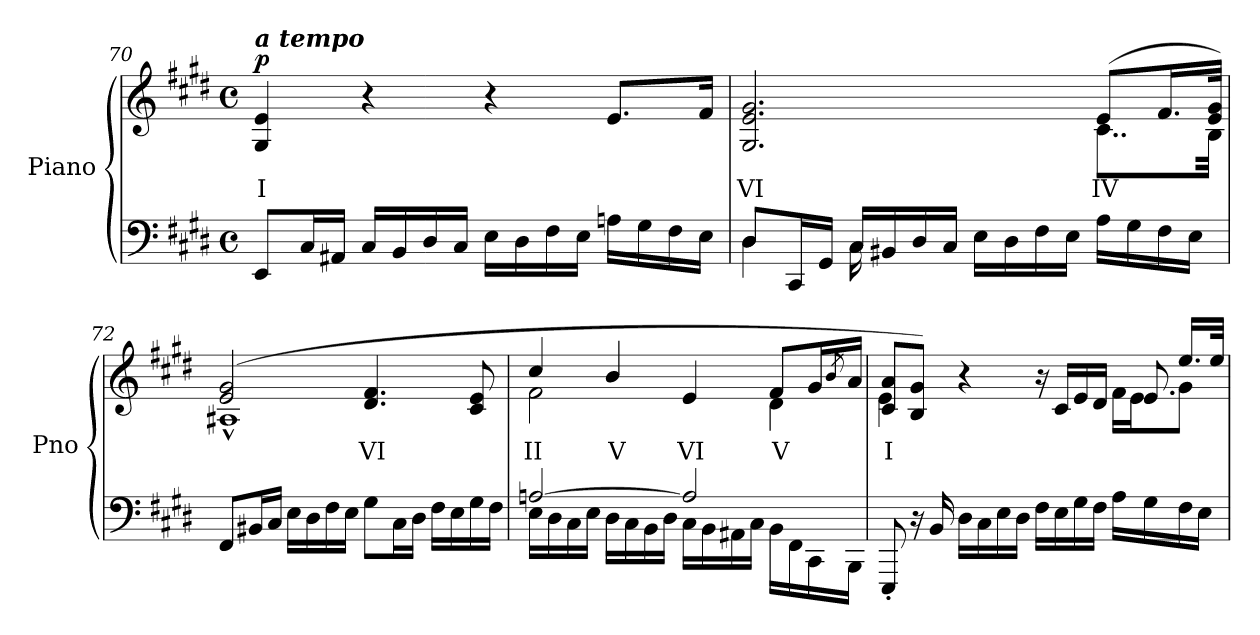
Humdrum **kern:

**kern	**kern	**text	**dynam
*part1	*part1	*part1	*part1
*staff2	*staff1	*staff1	*staff1/2
*I"Piano	*	*	*
*I'Pno	*	*	*
*clefF4	*clefG2	*	*
*k[f#c#g#d#]	*k[f#c#g#d#]	*	*
*M4/4	*M4/4	*	*
*met(c)	*met(c)	*	*
=70	=70	=70	=70
!	!LO:TX:a:Bi:t=a tempo	!	!
!	!	!LO:LY:b	!LO:DY:b
8EE/L	4G#/ 4e/	I	p
16C#/L	.	.	.
16AA#X/JJ	.	.	.
16C#/LL	4r	.	.
16BB/	.	.	.
16D#/	.	.	.
16C#/JJ	.	.	.
16E\LL	4r	.	.
16D#\	.	.	.
16F#\	.	.	.
16E\JJ	.	.	.
16An\LL	8.e/L	.	.
16G#\	.	.	.
16F#\	.	.	.
16E\JJ	16f#/Jk	.	.
!!LO:LB:g=z
=71	=71	=71	=71
*^	*	*	*
!	!	!	!LO:LY:b	!
*	*	*^	*	*
8D#/L	4D#\	2.G#/ 2.e/ 2.g#/	2.ryy	VI	.
16CC#/L	.	.	.	.	.
16GG#/JJ	.	.	.	.	.
16C#/LL	16C#\	.	.	.	.
16BB#X/	2ryy	.	.	.	.
16D#/	.	.	.	.	.
16C#/JJ	.	.	.	.	.
16E\LL	.	.	.	.	.
16D#\	.	.	.	.	.
16F#\	.	.	.	.	.
16E\JJ	.	.	.	.	.
!	!	!	!	!LO:LY:b	!
16A\LL	.	(>8e/L	8..c#\L	IV	.
16G#\	8.ryy	.	.	.	.
16F#\	.	16.f#/L	.	.	.
16E\JJ	.	.	.	.	.
.	.	32e/ 32g#/JJk)	32B\Jkk	.	.
*v	*v	*	*	*	*
!!LO:PB:g=z	!!
=72	=72	=72	=72	=72
8FF#/L	(>2e/ 2g#/	1A#X^^	.	.
16BB#X/L	.	.	.	.
16C#/JJ	.	.	.	.
16E\LL	.	.	.	.
16D#\	.	.	.	.
16F#\	.	.	.	.
16E\JJ	.	.	.	.
!	!	!	!LO:LY:b	!
8G#\L	4.d#/ 4.f#/	.	VI	.
16C#\L	.	.	.	.
16D#\JJ	.	.	.	.
16F#\LL	.	.	.	.
16E\	.	.	.	.
16G#\	8c#/ 8e/	.	.	.
16F#\JJ	.	.	.	.
=73	=73	=73	=73	=73
*^	*	*	*	*
!	!	!	!	!LO:LY:b	!
[2An/	16E\LL	4cc#/	2f#\	II	.
.	16D#\	.	.	.	.
.	16C#\	.	.	.	.
.	16E\JJ	.	.	.	.
!	!	!	!	!LO:LY:b	!
.	16D#\LL	4b/	.	V	.
.	16C#\	.	.	.	.
.	16BB\	.	.	.	.
.	16D#\JJ	.	.	.	.
!	!	!	!	!LO:LY:b	!
2A/]	16C#\LL	4e/	4ryy	VI	.
.	16BB\	.	.	.	.
.	16AA#X\	.	.	.	.
.	16C#\JJ	.	.	.	.
!	!	!	!	!LO:LY:b	!
.	16BB\LL	8f#/L	4d#\	V	.
.	16FF#\	.	.	.	.
.	16CC#\	16g#/L	.	.	.
.	.	8qb/	.	.	.
.	16BBB\JJ	16a/JJ	.	.	.
*	*	*v	*v	*	*
!!LO:LB:g=z
=74	=74	=74	=74	=74
!	!	!	!LO:LY:b	!
*	*	*^	*	*
*v	*v	*	*^	*	*
8EEE'/	8c#/ 8a/L	4e\	2..ryy	I	.
16r	8B/ 8g#/J)	.	.	.	.
16BB/	.	.	.	.	.
16D#\LL	4r	2ryy	.	.	.
16C#\	.	.	.	.	.
16E\	.	.	.	.	.
16D#\JJ	.	.	.	.	.
16F#\LL	16r	.	.	.	.
16E\	16c#/LL	.	.	.	.
16G#\	16e/	.	.	.	.
16F#\JJ	16d#/JJ	.	.	.	.
16A\LL	16ryy	16f#\LL	.	.	.
16G#\	8.e/	16e\J	.	.	.
16F#\	.	8g#\J	16.ee/LL	.	.
16E\JJ	.	.	.	.	.
.	.	.	32ee/JJk	.	.
*	*v	*v	*v	*	*
=	=	=	=
*-	*-	*-	*-
